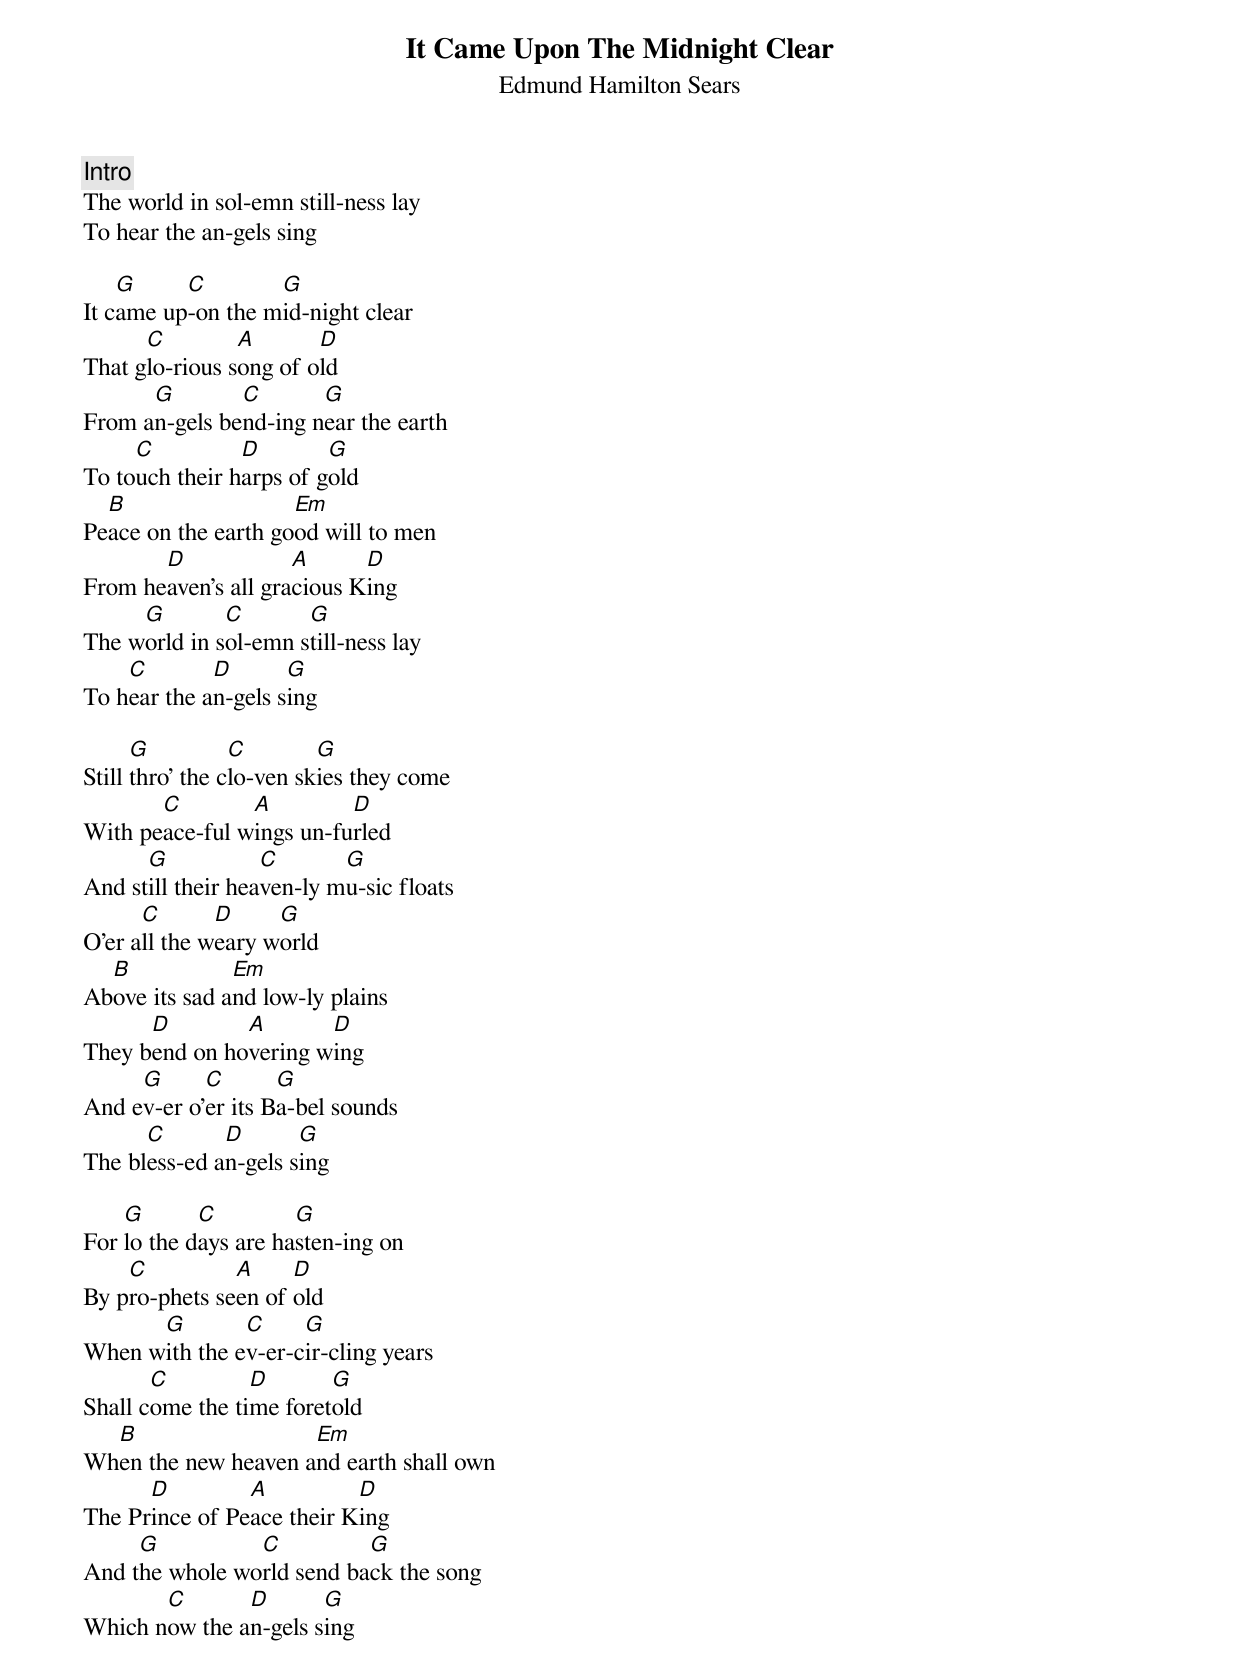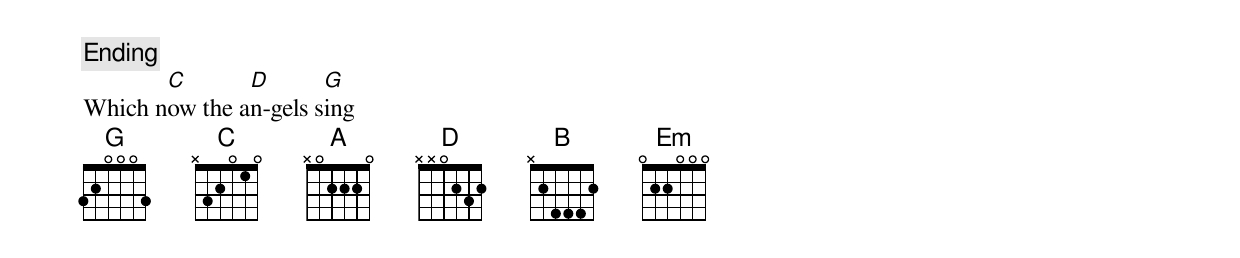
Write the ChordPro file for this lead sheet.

{title:It Came Upon The Midnight Clear}
{subtitle:Edmund Hamilton Sears}
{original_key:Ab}
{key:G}
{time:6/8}
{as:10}

{c:Intro}
The world in sol-emn still-ness lay
To hear the an-gels sing

It c[G]ame up[C]-on the m[G]id-night clear
That g[C]lo-rious s[A]ong of o[D]ld
From a[G]n-gels be[C]nd-ing n[G]ear the earth
To to[C]uch their h[D]arps of g[G]old
Pe[B]ace on the earth go[Em]od will to men
From he[D]aven's all gra[A]cious K[D]ing
The w[G]orld in s[C]ol-emn s[G]till-ness lay
To h[C]ear the a[D]n-gels s[G]ing

Still [G]thro' the c[C]lo-ven sk[G]ies they come
With pe[C]ace-ful w[A]ings un-fu[D]rled
And st[G]ill their hea[C]ven-ly m[G]u-sic floats
O'er a[C]ll the w[D]eary w[G]orld
Ab[B]ove its sad a[Em]nd low-ly plains
They b[D]end on ho[A]vering w[D]ing
And e[G]v-er o'[C]er its B[G]a-bel sounds
The bl[C]ess-ed a[D]n-gels s[G]ing

For [G]lo the d[C]ays are ha[G]sten-ing on
By p[C]ro-phets se[A]en of [D]old
When w[G]ith the e[C]v-er-c[G]ir-cling years
Shall c[C]ome the ti[D]me foret[G]old
Wh[B]en the new heaven a[Em]nd earth shall own
The Pr[D]ince of Pe[A]ace their K[D]ing
And t[G]he whole wo[C]rld send ba[G]ck the song
Which n[C]ow the a[D]n-gels s[G]ing

{c:Ending}
Which n[C]ow the a[D]n-gels s[G]ing
